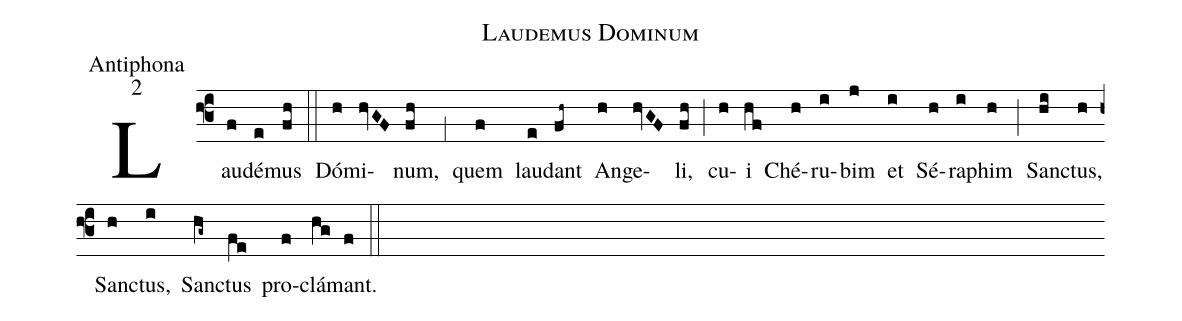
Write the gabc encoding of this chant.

name:Laudemus Dominum;
office-part:Antiphona;
mode:2;
%%
(f3) Lau(f)dé(e)mus(fh) (::) Dó(h)mi(hvGF)num,(fh) (;1) quem(f) lau(e)dant(fh~) An(h)ge(hvGF)li,(fh) (;) cu(h)i(hf) Ché(h)ru(i)bim(j) et(i) Sé(h)ra(i)phim(h) (;) San(hi)ctus,(h) San(h)ctus,(i) San(hg~)ctus(fe) pro(f)clá(hg)mant.(f) (::)
